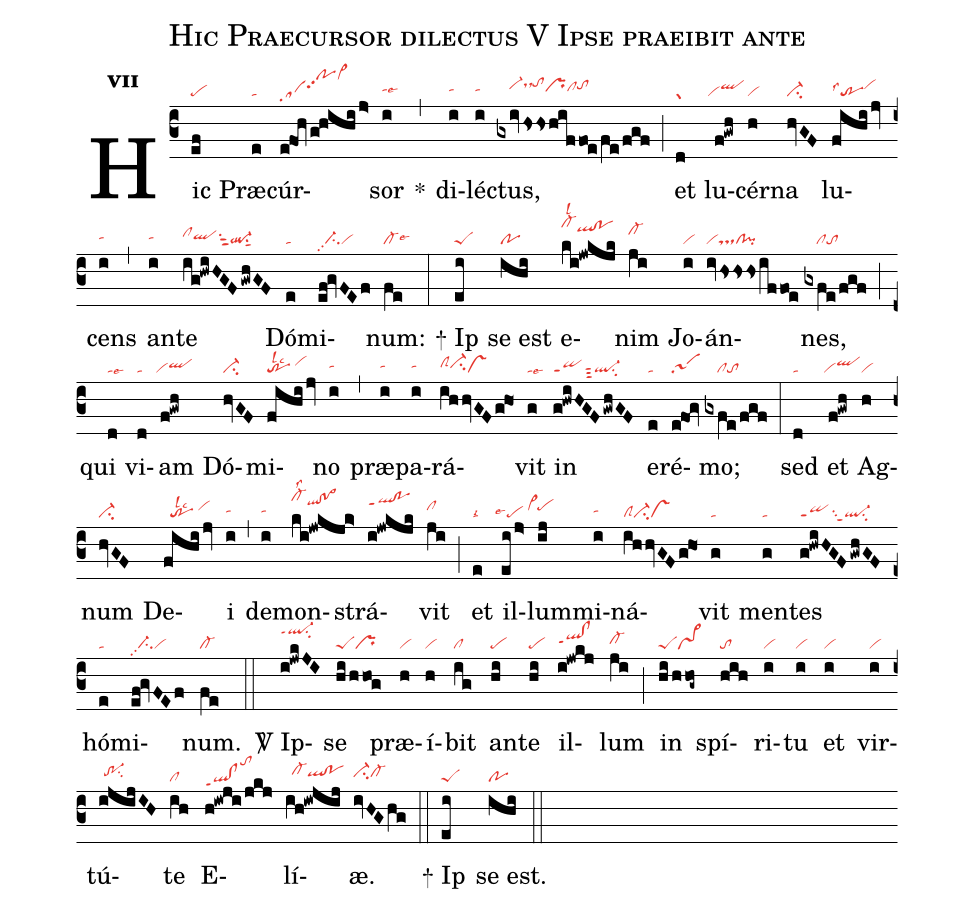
name:Hic Praecursor dilectus V Ipse praeibit ante;
office-part:re;
mode:7;
nabc-lines:1;
%%
initial-style: 1;
name:Hic Praecursor dilectus;
mode: 7;
office-part: Responsorium;
annotation: Resp.;
annotation: vii;
nabc-lines:1;
%%
(c3) Hic(ef|pe) Præ(e|ta)cúr(e@fo1h/g!hihi/j>|sahdpohmpp2vi>hm)sor(i|tahhlse6) <sp>*</sp>(,) di(i|tahh)léc(i|tahh)tus,(gxivhshshiffoe/fe/fgf|////vi-hidshjtohjprhhclhhtohi) (;) et(d|gr) lu(f!gwh|``viqlhi)cér(h|vi)na(hvGF|ci-) lu(fihi/jv|trlss1vihi)cens(i|tahh) (,) an(i|tahh)te(ig!hwiHGF/gwhGF|clhiqlhhsu1sut2ql-su1sut1) Dó(e|ta)mi(ef!gvFEf|//ci-pp2vi)num:(fe|cl-lse6) (:)
<sp>+</sp> Ip(ei|peS) se est(ihi|po) e(ki!jwkjk|cl-hmlsl2qlhk!pohk)nim(ji|cl-hj) Jo(i|vi)án(ivhshshsiffoe|vitscl!pi)nes,(gxfe/fgf|////clto) (;) qui(d|talse6) vi(d|ta)am(f!gwh|`viqlhh) Dó(hvGF|ci-)mi(fihi/jv|trlsl2lsc2/vihi)no(i|tahh) (,) præ(i|tahh)pa(i|tahh)rá(ihhvGFg@ho1|clShhci-hhvs)vit(g|talse6) in(g!hwiHGFgwhGF|qippt1sut3ql-su2) e(e|ta)ré(e@fo1g|sa1)mo;(gxfe/fgf|////clto) (:) sed(d|ta) et(f!gwh|`viqlhi) Ag(h|vi)num(hvGF|ci-) De(fihi/jv|//trlsl2lsc2/vihi)i(i|tahh) (,) de(i|tahh)mon(ki!jwkjk>|cl-hmlss2qlhk!po>hk)strá(i!jwkjk|qlhk!pohkppt1)vit(ji|clhi) (;) et(e|talsi2) il(ei/j>|``pelse4/vi>hi)lum(ij|pehi)mi(i|tahh)ná(ihhvGFg@ho1|clSci-vs)vit(g|ta) men(g|ta)tes(g!hwiHGFgwhGF|qippt1su2sut1ql-su2) hó(e|ta)mi(ef!gvFEf|//ci-pp2vi)num.(fe|cl-) (::)

<sp>V/</sp> Ip(i!jwkJI|ql-hlppt1su2)se(hi/hhog|peSpr) præ(h|vi)í(h|vi)bit(ig|cl) an(hi|pe)te(hi|pe) il(i!jwkj|qlhh!clhhppt1)lum(ji|cl-hh) (;) in(hi/hhog~|peSvs>) spí(hih|to)ri(i|vi)tu(i|vi) et(i|vi) vir(i|vi)tú(ijijIH|/tr-1hhsu2)te(ih|cl) E(h!iwji/jkj|qlhd!clhdppt1tohm)lí(ih!iwjij|//cl-hiqlhh!pohh)æ.(ivHGhg|ci-hhcl-hh) (::)
<sp>+</sp> Ip(ei|peS) se est.(ihi|po) (::)
